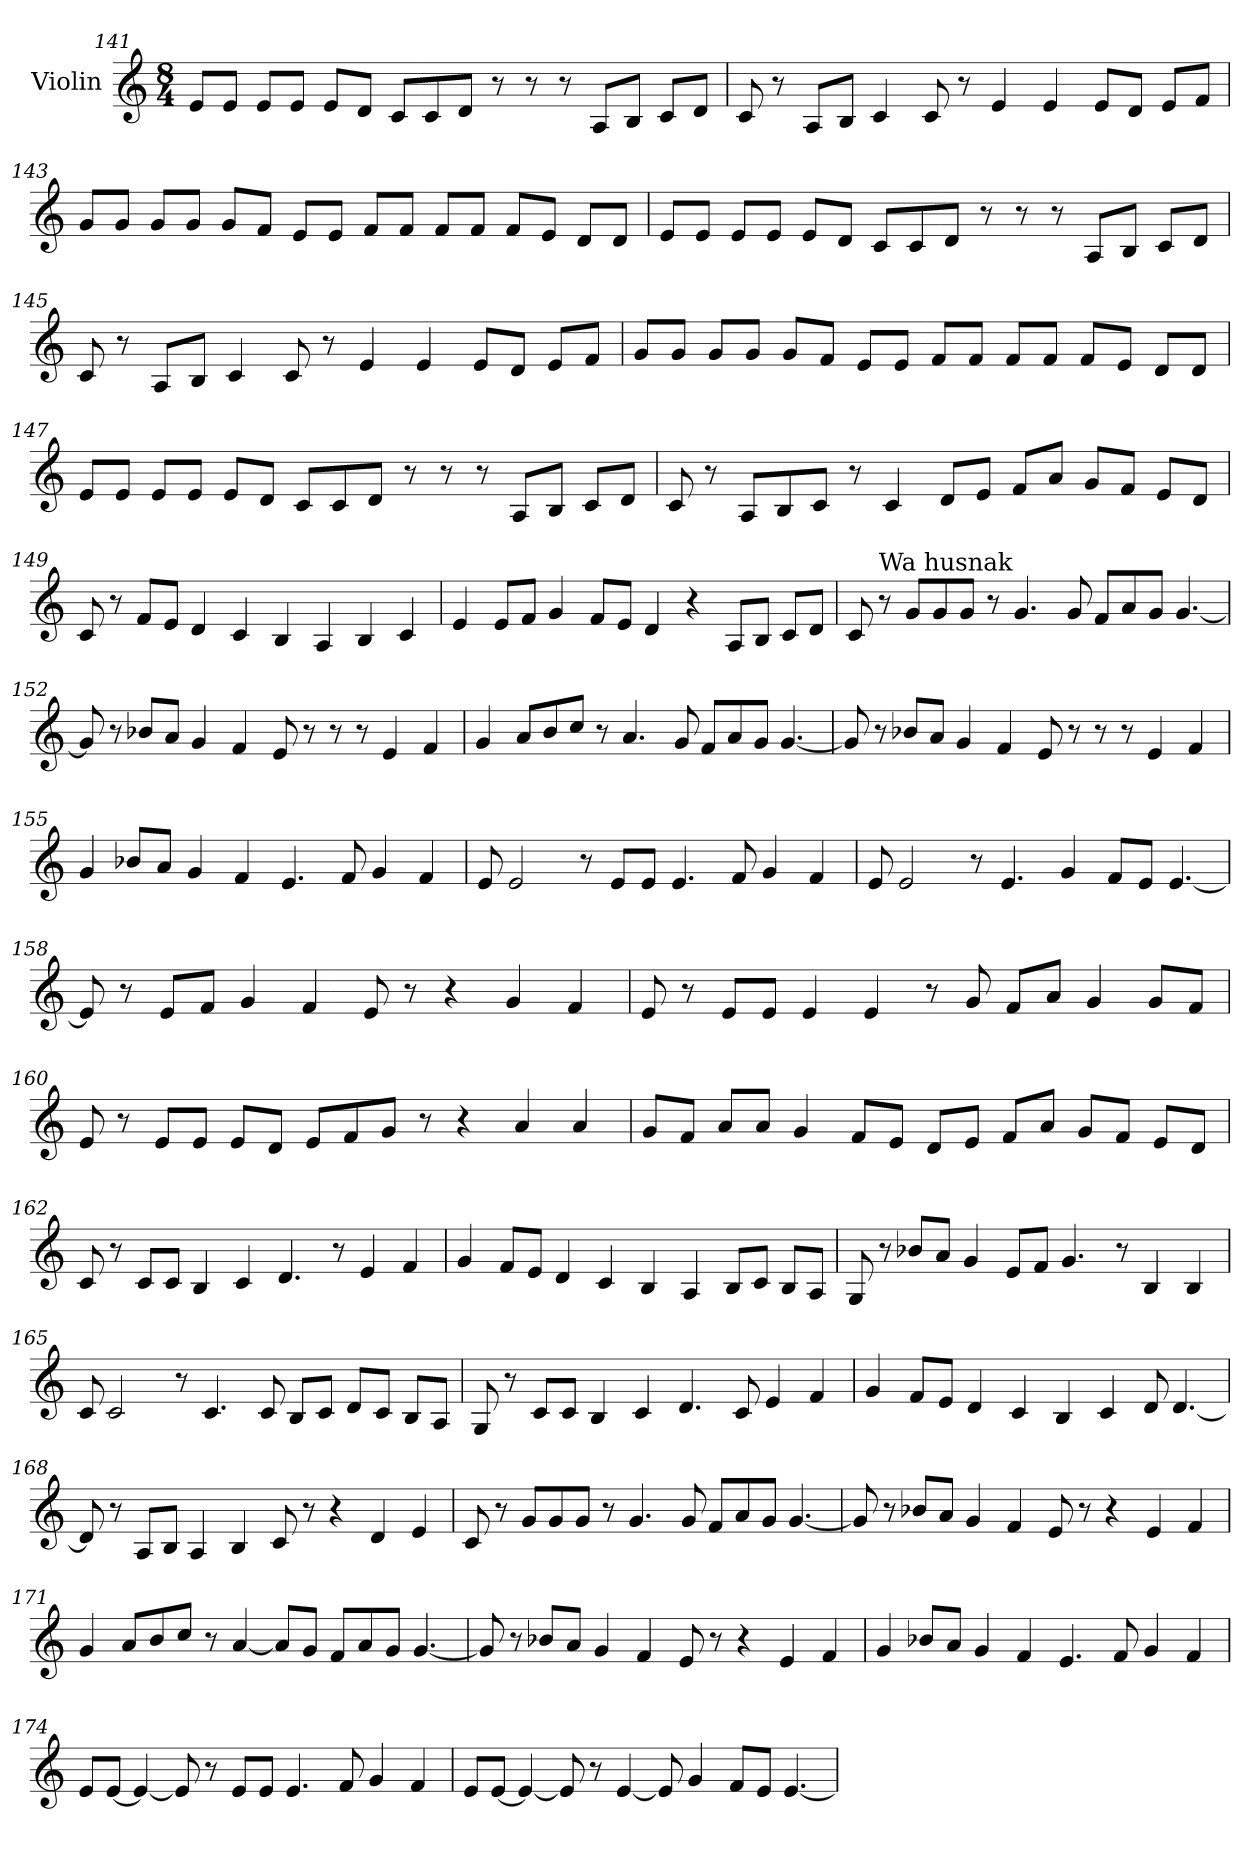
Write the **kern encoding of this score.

**kern
*part1
*staff1
*I"Violin
!!LO:LB:g=z
*clefG2
*k[]
*M8/4
=141
8e/L
8e/J
8e/L
8e/J
8e/L
8d/J
8c/L
8c/
8d/J
8r
8r
8r
8A/L
8B/J
8c/L
8d/J
=142
8c/
8r
8A/L
8B/J
4c/
8c/
8r
4e/
4e/
8e/L
8d/J
8e/L
8f/J
!!LO:LB:g=z
=143
8g/L
8g/J
8g/L
8g/J
8g/L
8f/J
8e/L
8e/J
8f/L
8f/J
8f/L
8f/J
8f/L
8e/J
8d/L
8d/J
=144
8e/L
8e/J
8e/L
8e/J
8e/L
8d/J
8c/L
8c/
8d/J
8r
8r
8r
8A/L
8B/J
8c/L
8d/J
!!LO:LB:g=z
=145
8c/
8r
8A/L
8B/J
4c/
8c/
8r
4e/
4e/
8e/L
8d/J
8e/L
8f/J
=146
8g/L
8g/J
8g/L
8g/J
8g/L
8f/J
8e/L
8e/J
8f/L
8f/J
8f/L
8f/J
8f/L
8e/J
8d/L
8d/J
!!LO:LB:g=z
=147
8e/L
8e/J
8e/L
8e/J
8e/L
8d/J
8c/L
8c/
8d/J
8r
8r
8r
8A/L
8B/J
8c/L
8d/J
=148
8c/
8r
8A/L
8B/
8c/J
8r
4c/
8d/L
8e/J
8f/L
8a/J
8g/L
8f/J
8e/L
8d/J
!!LO:LB:g=z
=149
8c/
8r
8f/L
8e/J
4d/
4c/
4B/
4A/
4B/
4c/
=150
4e/
8e/L
8f/J
4g/
8f/L
8e/J
4d/
4r
8A/L
8B/J
8c/L
8d/J
!!LO:PB:g=z
=151
8c/
!LO:TX:a:t=Wa husnak
8r
8g/L
8g/
8g/J
8r
4.g/
8g/
8f/L
8a/
8g/J
[4.g/
=152
8g/]
8r
8b-X/L
8a/J
4g/
4f/
8e/
8r
8r
8r
4e/
4f/
!!LO:LB:g=z
=153
4g/
8a/L
8b/
8cc/J
8r
4.a/
8g/
8f/L
8a/
8g/J
[4.g/
=154
8g/]
8r
8b-X/L
8a/J
4g/
4f/
8e/
8r
8r
8r
4e/
4f/
!!LO:LB:g=z
=155
4g/
8b-X/L
8a/J
4g/
4f/
4.e/
8f/
4g/
4f/
=156
8e/
2e/
8r
8e/L
8e/J
4.e/
8f/
4g/
4f/
=157
8e/
2e/
8r
4.e/
4g/
8f/L
8e/J
[4.e/
!!LO:LB:g=z
=158
8e/]
8r
8e/L
8f/J
4g/
4f/
8e/
8r
4r
4g/
4f/
=159
8e/
8r
8e/L
8e/J
4e/
4e/
8r
8g/
8f/L
8a/J
4g/
8g/L
8f/J
!!LO:LB:g=z
=160
8e/
8r
8e/L
8e/J
8e/L
8d/J
8e/L
8f/
8g/J
8r
4r
4a/
4a/
=161
8g/L
8f/J
8a/L
8a/J
4g/
8f/L
8e/J
8d/L
8e/J
8f/L
8a/J
8g/L
8f/J
8e/L
8d/J
!!LO:LB:g=z
=162
8c/
8r
8c/L
8c/J
4B/
4c/
4.d/
8r
4e/
4f/
=163
4g/
8f/L
8e/J
4d/
4c/
4B/
4A/
8B/L
8c/J
8B/L
8A/J
!!LO:LB:g=z
=164
8G/
8r
8b-X/L
8a/J
4g/
8e/L
8f/J
4.g/
8r
4B/
4B/
=165
8c/
2c/
8r
4.c/
8c/
8B/L
8c/J
8d/L
8c/J
8B/L
8A/J
!!LO:LB:g=z
=166
8G/
8r
8c/L
8c/J
4B/
4c/
4.d/
8c/
4e/
4f/
=167
4g/
8f/L
8e/J
4d/
4c/
4B/
4c/
8d/
[4.d/
!!LO:PB:g=z
=168
8d/]
8r
8A/L
8B/J
4A/
4B/
8c/
8r
4r
4d/
4e/
=169
8c/
8r
8g/L
8g/
8g/J
8r
4.g/
8g/
8f/L
8a/
8g/J
[4.g/
!!LO:LB:g=z
=170
8g/]
8r
8b-X/L
8a/J
4g/
4f/
8e/
8r
4r
4e/
4f/
=171
4g/
8a/L
8b/
8cc/J
8r
[4a/
8a/L]
8g/J
8f/L
8a/
8g/J
[4.g/
!!LO:LB:g=z
=172
8g/]
8r
8b-X/L
8a/J
4g/
4f/
8e/
8r
4r
4e/
4f/
=173
4g/
8b-X/L
8a/J
4g/
4f/
4.e/
8f/
4g/
4f/
!!LO:LB:g=z
=174
8e/L
[8e/J
4e/_
8e/]
8r
8e/L
8e/J
4.e/
8f/
4g/
4f/
=175
8e/L
[8e/J
4e/_
8e/]
8r
[4e/
8e/]
4g/
8f/L
8e/J
[4.e/
=
*-
